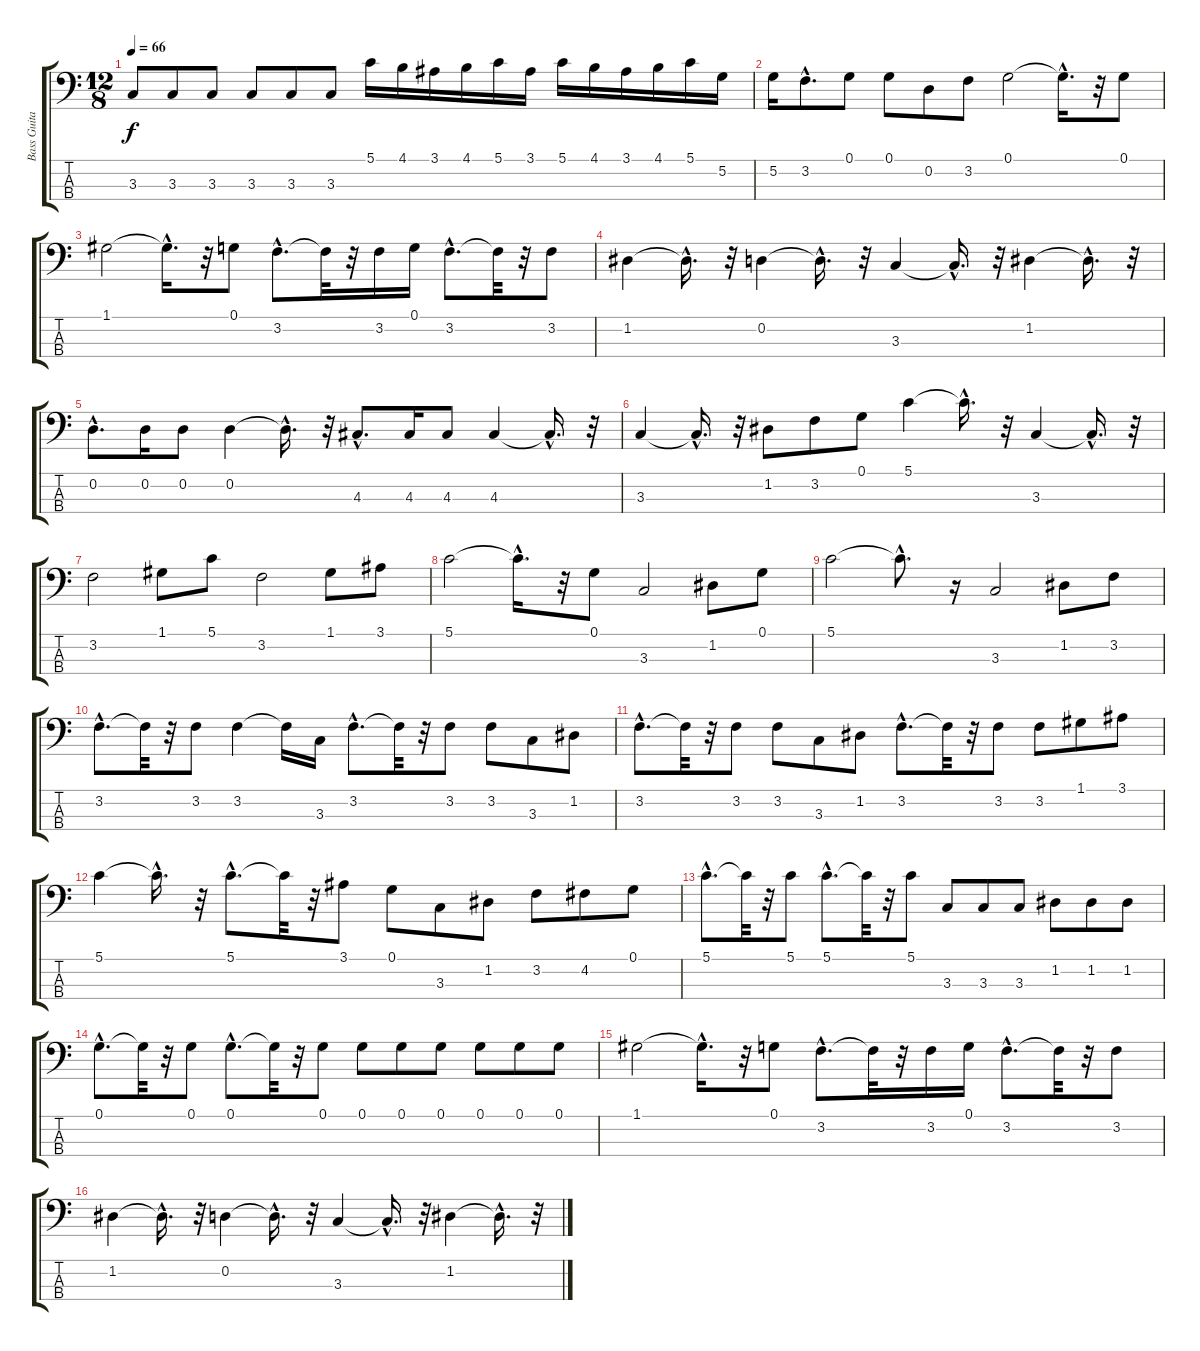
\track ("Bass Guitar" "Bass Guita") {instrument fretlessbass}
\staff {score tabs}
\tuning (G2 D2 A1 E1) {hide}
\ts (12 8)
\tempo 66
\clef f4
\ks c
3.3.8{dy f} 3.3.8 3.3.8 3.3.8 3.3.8 3.3.8 5.1.16 4.1.16 3.1.16 4.1.16 5.1.16 3.1.16 5.1.16 4.1.16 3.1.16 4.1.16 5.1.16 5.2.16 |
5.2.16 3.2{hac}.8{d} 0.1.8 0.1.8 0.2.8 3.2.8 0.1.2 0.1{hac t}.16{d} r.32 0.1.8 |
1.1.2 1.1{hac t}.16{d} r.32 0.1.8 3.2{hac}.8{d} 3.2{t}.32 r.32 3.2.16 0.1.16 3.2{hac}.8{d} 3.2{t}.32 r.32 3.2.8 |
1.2.4 1.2{hac t}.16{d} r.32 0.2.4 0.2{hac t}.16{d} r.32 3.3.4 3.3{hac t}.16{d} r.32 1.2.4 1.2{hac t}.16{d} r.32 |
0.2{hac}.8{d} 0.2.16 0.2.8 0.2.4 0.2{hac t}.16{d} r.32 4.3{hac}.8{d} 4.3.16 4.3.8 4.3.4 4.3{hac t}.16{d} r.32 |
3.3.4 3.3{hac t}.16{d} r.32 1.2.8 3.2.8 0.1.8 5.1.4 5.1{hac t}.16{d} r.32 3.3.4 3.3{hac t}.16{d} r.32 |
3.2.2 1.1.8 5.1.8 3.2.2 1.1.8 3.1.8 |
5.1.2 5.1{hac t}.16{d} r.32 0.1.8 3.3.2 1.2.8 0.1.8 |
5.1.2 5.1{hac t}.8{d} r.16 3.3.2 1.2.8 3.2.8 |
3.2{hac}.8{d} 3.2{t}.32 r.32 3.2.8 3.2.4 3.2{t}.16 3.3.16 3.2{hac}.8{d} 3.2{t}.32 r.32 3.2.8 3.2.8 3.3.8 1.2.8 |
3.2{hac}.8{d} 3.2{t}.32 r.32 3.2.8 3.2.8 3.3.8 1.2.8 3.2{hac}.8{d} 3.2{t}.32 r.32 3.2.8 3.2.8 1.1.8 3.1.8 |
5.1.4 5.1{hac t}.16{d} r.32 5.1{hac}.8{d} 5.1{t}.32 r.32 3.1.8 0.1.8 3.3.8 1.2.8 3.2.8 4.2.8 0.1.8 |
5.1{hac}.8{d} 5.1{t}.32 r.32 5.1.8 5.1{hac}.8{d} 5.1{t}.32 r.32 5.1.8 3.3.8 3.3.8 3.3.8 1.2.8 1.2.8 1.2.8 |
0.1{hac}.8{d} 0.1{t}.32 r.32 0.1.8 0.1{hac}.8{d} 0.1{t}.32 r.32 0.1.8 0.1.8 0.1.8 0.1.8 0.1.8 0.1.8 0.1.8 |
1.1.2 1.1{hac t}.16{d} r.32 0.1.8 3.2{hac}.8{d} 3.2{t}.32 r.32 3.2.16 0.1.16 3.2{hac}.8{d} 3.2{t}.32 r.32 3.2.8 |
1.2.4 1.2{hac t}.16{d} r.32 0.2.4 0.2{hac t}.16{d} r.32 3.3.4 3.3{hac t}.16{d} r.32 1.2.4 1.2{hac t}.16{d} r.32
